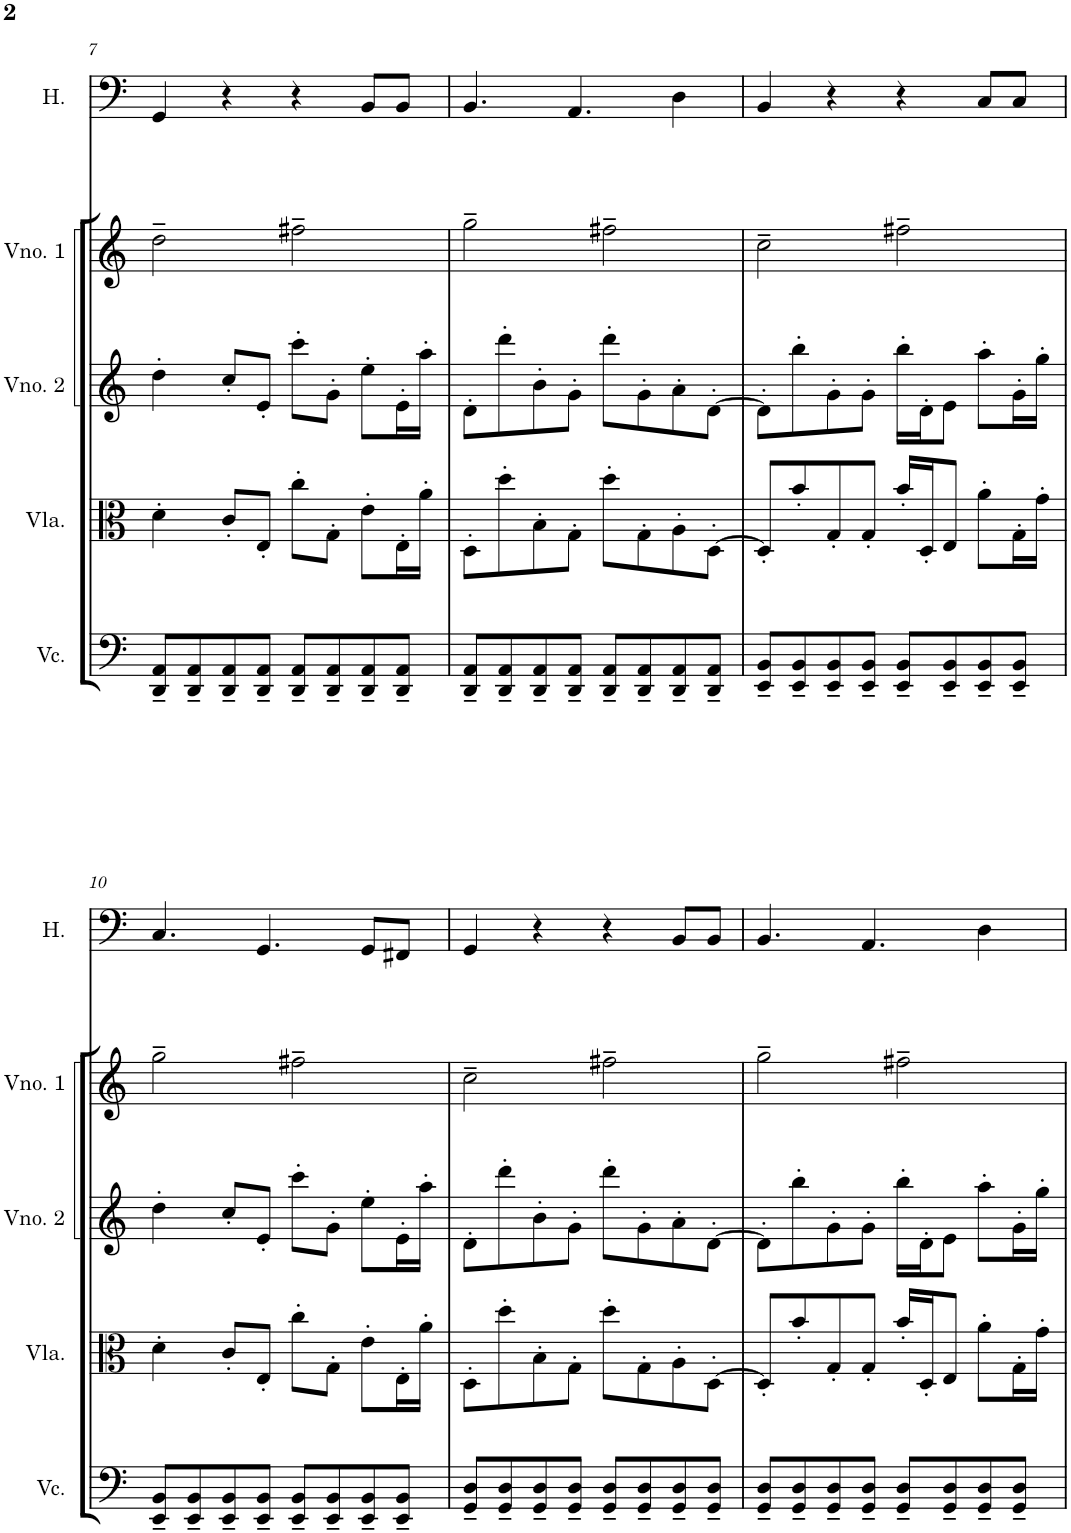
**kern	**kern	**kern	**kern	**kern
*part5	*part4	*part3	*part2	*part1
*staff5	*staff4	*staff3	*staff2	*staff1
*I"Violoncelo	*I"Viola	*I"Violino 2	*I"Violino 1	*I"Homens
*I'Vc.	*I'Vla.	*I'Vno. 2	*I'Vno. 1	*I'H.
!!LO:PB:g=z
*clefF4	*clefC3	*clefG2	*clefG2	*clefF4
*k[]	*k[]	*k[]	*k[]	*k[]
*M4/4	*M4/4	*M4/4	*M4/4	*M4/4
=7	=7	=7	=7	=7
8DD/~ 8AA/~L	4d'\	4dd'\	2dd~\	4GG/
8DD/~ 8AA/~	.	.	.	.
8DD/~ 8AA/~	8c'/L	8cc'/L	.	4r
8DD/~ 8AA/~J	8E'/J	8e'/J	.	.
8DD/~ 8AA/~L	8cc'\L	8ccc'\L	2ff#X~\	4r
8DD/~ 8AA/~	8G'\J	8g'\J	.	.
8DD/~ 8AA/~	8e'\L	8ee'\L	.	8BB/L
8DD/~ 8AA/~J	16E'\L	16e'\L	.	8BB/J
.	16a'\JJ	16aa'\JJ	.	.
=8	=8	=8	=8	=8
8DD/~ 8AA/~L	8D'\L	8d'\L	2gg~\	4.BB/
8DD/~ 8AA/~	8dd'\	8ddd'\	.	.
8DD/~ 8AA/~	8B'\	8b'\	.	.
8DD/~ 8AA/~J	8G'\J	8g'\J	.	4.AA/
8DD/~ 8AA/~L	8dd'\L	8ddd'\L	2ff#X~\	.
8DD/~ 8AA/~	8G'\	8g'\	.	.
8DD/~ 8AA/~	8A'\	8a'\	.	4D\
8DD/~ 8AA/~J	[8D'\J	[8d'\J	.	.
=9	=9	=9	=9	=9
8EE/~ 8BB/~L	8D'/L]	8d'\L]	2cc~\	4BB/
8EE/~ 8BB/~	8b'/	8bb'\	.	.
8EE/~ 8BB/~	8G'/	8g'\	.	4r
8EE/~ 8BB/~J	8G'/J	8g'\J	.	.
8EE/~ 8BB/~L	16b'/LL	16bb'\LL	2ff#X~\	4r
.	16D'/J	16d'\J	.	.
8EE/~ 8BB/~	8E/J	8e\J	.	.
8EE/~ 8BB/~	8a'\L	8aa'\L	.	8C/L
8EE/~ 8BB/~J	16G'\L	16g'\L	.	8C/J
.	16g'\JJ	16gg'\JJ	.	.
!!LO:LB:g=z
=10	=10	=10	=10	=10
8EE/~ 8BB/~L	4d'\	4dd'\	2gg~\	4.C/
8EE/~ 8BB/~	.	.	.	.
8EE/~ 8BB/~	8c'/L	8cc'/L	.	.
8EE/~ 8BB/~J	8E'/J	8e'/J	.	4.GG/
8EE/~ 8BB/~L	8cc'\L	8ccc'\L	2ff#X~\	.
8EE/~ 8BB/~	8G'\J	8g'\J	.	.
8EE/~ 8BB/~	8e'\L	8ee'\L	.	8GG/L
8EE/~ 8BB/~J	16E'\L	16e'\L	.	8FF#X/J
.	16a'\JJ	16aa'\JJ	.	.
=11	=11	=11	=11	=11
8GG/~ 8D/~L	8D'\L	8d'\L	2cc~\	4GG/
8GG/~ 8D/~	8dd'\	8ddd'\	.	.
8GG/~ 8D/~	8B'\	8b'\	.	4r
8GG/~ 8D/~J	8G'\J	8g'\J	.	.
8GG/~ 8D/~L	8dd'\L	8ddd'\L	2ff#X~\	4r
8GG/~ 8D/~	8G'\	8g'\	.	.
8GG/~ 8D/~	8A'\	8a'\	.	8BB/L
8GG/~ 8D/~J	[8D'\J	[8d'\J	.	8BB/J
=12	=12	=12	=12	=12
8GG/~ 8D/~L	8D'/L]	8d'\L]	2gg~\	4.BB/
8GG/~ 8D/~	8b'/	8bb'\	.	.
8GG/~ 8D/~	8G'/	8g'\	.	.
8GG/~ 8D/~J	8G'/J	8g'\J	.	4.AA/
8GG/~ 8D/~L	16b'/LL	16bb'\LL	2ff#X~\	.
.	16D'/J	16d'\J	.	.
8GG/~ 8D/~	8E/J	8e\J	.	.
8GG/~ 8D/~	8a'\L	8aa'\L	.	4D\
8GG/~ 8D/~J	16G'\L	16g'\L	.	.
.	16g'\JJ	16gg'\JJ	.	.
=	=	=	=	=
*-	*-	*-	*-	*-
